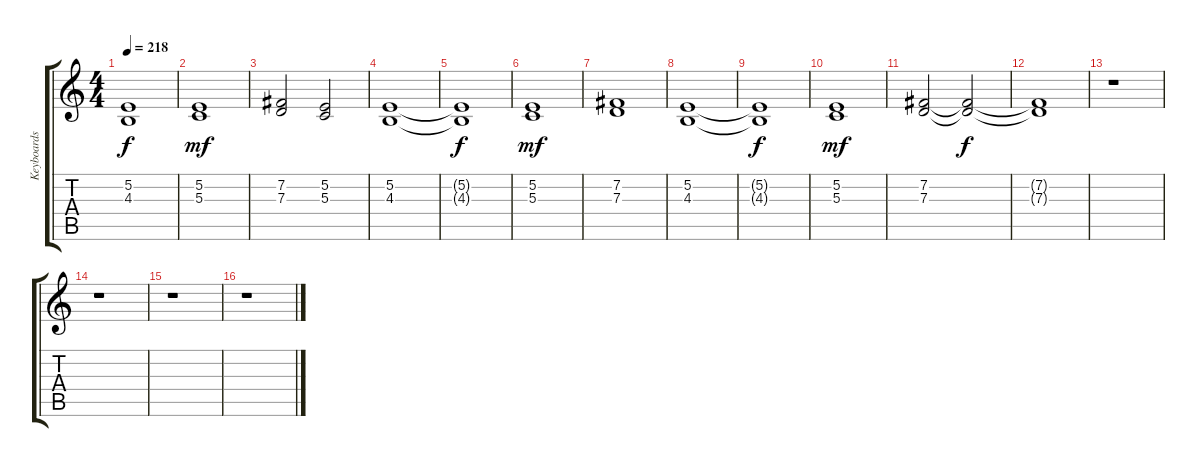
\track ("Keyboards 4" "Keyboards ") {instrument choiraahs}
\staff {score tabs}
\tuning (E4 B3 G3 D3 A2 E2) {hide}
\ts (4 4)
\tempo 218
\clef g2
\ks c
(5.2{t} 4.3{t}).1{dy f} |
(5.2 5.3).1{dy mf} |
(7.2 7.3).2 (5.2 5.3).2 |
(5.2 4.3).1{instrument choiraahs} |
(5.2{t} 4.3{t}).1{dy f} |
(5.2 5.3).1{dy mf} |
(7.2 7.3).1 |
(5.2 4.3).1 |
(5.2{t} 4.3{t}).1{dy f} |
(5.2 5.3).1{dy mf} |
(7.2 7.3).2 (7.2{t} 7.3{t}).2{dy f} |
(7.2{t} 7.3{t}).1 |
r.1 |
r.1 |
r.1 |
r.1
